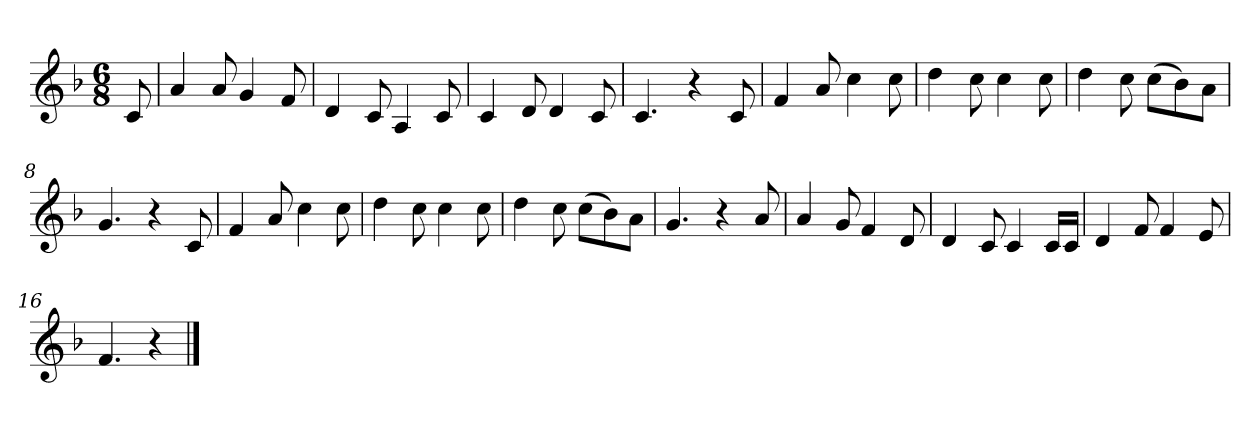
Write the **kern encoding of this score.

**kern
*part1
*staff1
*clefG2
*k[b-]
*F:
*M6/8
*MM80
=
8c
=1
4a
8a
4g
8f
=2
4d
8c
4A
8c
=3
4c
8d
4d
8c
=4
4.c
4r
8c
=5
4f
8a
4cc
8cc
=6
4dd
8cc
4cc
8cc
=7
4dd
8cc
(8cc\L
8b-\)
8a\J
=8
4.g
4r
8c
=9
4f
8a
4cc
8cc
=10
4dd
8cc
4cc
8cc
=11
4dd
8cc
(8cc\L
8b-\)
8a\J
=12
4.g
4r
8a
=13
4a
8g
4f
8d
=14
4d
8c
4c
16c/LL
16c/JJ
=15
4d
8f
4f
8e
=16
4.f
4r
==
*-
